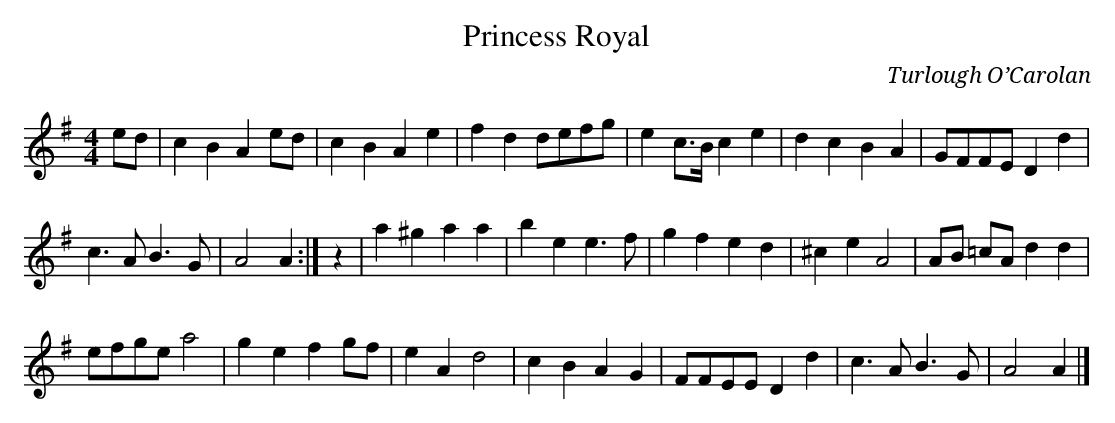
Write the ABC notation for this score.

X:1
T:Princess Royal
C:Turlough O’Carolan
M:4/4
L:1/8
K:A dorian
ed | c2 B2 A2 ed | c2 B2 A2 e2 | f2 d2 defg | e2 c>B c2 e2 | d2 c2 B2 A2 | GFFE D2 d2 |
c3 A B3 G | A4 A2 :| z2 | a2 ^g2 a2 a2 | b2 e2 e3 f | g2 f2 e2 d2 | ^c2 e2 A4 | AB =cA d2 d2 |
efge a4 | g2 e2 f2 gf | e2 A2 d4 | c2 B2 A2 G2 | FFEE D2 d2 | c3 A B3 G | A4 A2 |]
